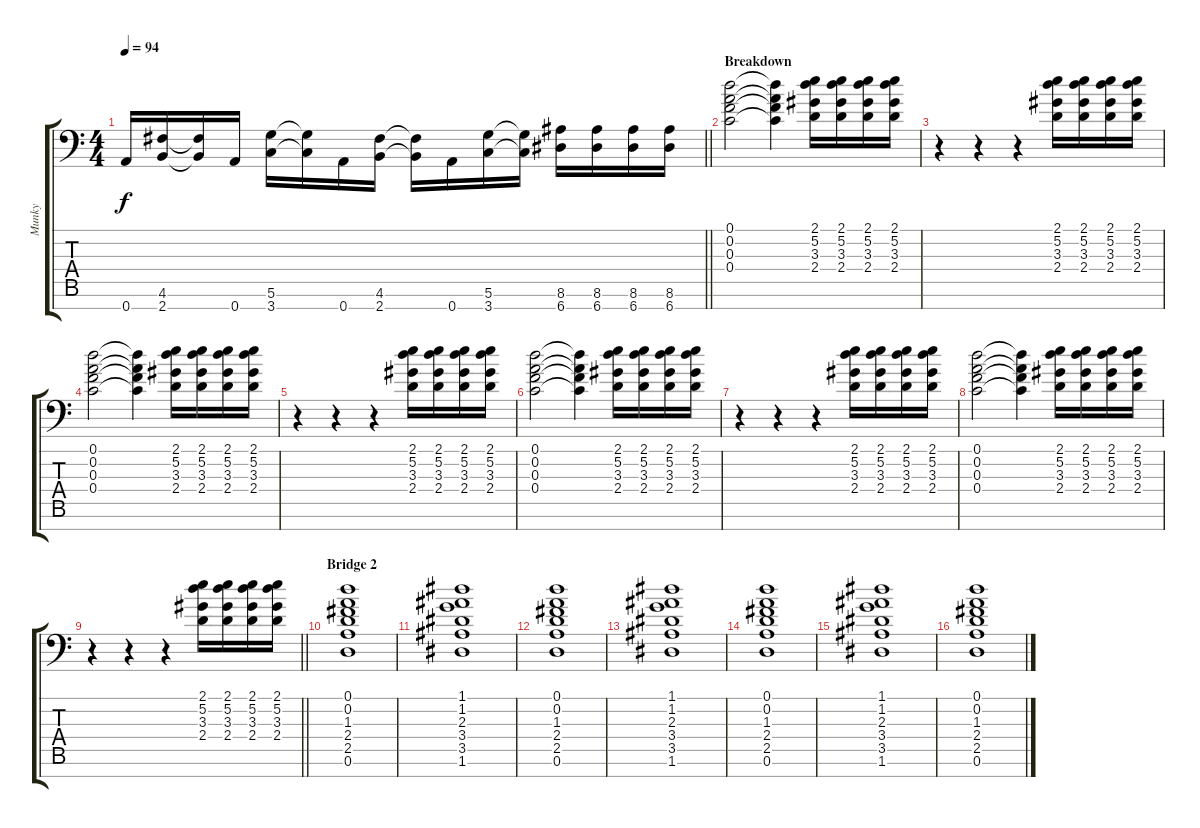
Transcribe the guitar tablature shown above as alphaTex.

\track ("Munky" "Munky") {instrument distortionguitar}
\staff {score tabs}
\tuning (D4 A3 F3 C3 G2 D2 A1) {hide}
\ts (4 4)
\tempo 94
\clef f4
\barLineRight lightlight
\ks c
0.7.16{dy f} (4.6 2.7).16 (4.6{t} 2.7{t}).16 0.7.16 (5.6 3.7).16 (5.6{t} 3.7{t}).16 0.7.16 (4.6 2.7).16 (4.6{t} 2.7{t}).16 0.7.16 (5.6 3.7).16 (5.6{t} 3.7{t}).16 (8.6 6.7).16 (8.6 6.7).16 (8.6 6.7).16 (8.6 6.7).16 |
\section ("" "Breakdown")
(0.1 0.2 0.3 0.4).2 (0.1{t} 0.2{t} 0.3{t} 0.4{t}).4 (2.1 5.2 3.3 2.4).16 (2.1 5.2 3.3 2.4).16 (2.1 5.2 3.3 2.4).16 (2.1 5.2 3.3 2.4).16 |
r.4 r.4 r.4 (2.1 5.2 3.3 2.4).16 (2.1 5.2 3.3 2.4).16 (2.1 5.2 3.3 2.4).16 (2.1 5.2 3.3 2.4).16 |
(0.1 0.2 0.3 0.4).2 (0.1{t} 0.2{t} 0.3{t} 0.4{t}).4 (2.1 5.2 3.3 2.4).16 (2.1 5.2 3.3 2.4).16 (2.1 5.2 3.3 2.4).16 (2.1 5.2 3.3 2.4).16 |
r.4 r.4 r.4 (2.1 5.2 3.3 2.4).16 (2.1 5.2 3.3 2.4).16 (2.1 5.2 3.3 2.4).16 (2.1 5.2 3.3 2.4).16 |
(0.1 0.2 0.3 0.4).2 (0.1{t} 0.2{t} 0.3{t} 0.4{t}).4 (2.1 5.2 3.3 2.4).16 (2.1 5.2 3.3 2.4).16 (2.1 5.2 3.3 2.4).16 (2.1 5.2 3.3 2.4).16 |
r.4 r.4 r.4 (2.1 5.2 3.3 2.4).16 (2.1 5.2 3.3 2.4).16 (2.1 5.2 3.3 2.4).16 (2.1 5.2 3.3 2.4).16 |
(0.1 0.2 0.3 0.4).2 (0.1{t} 0.2{t} 0.3{t} 0.4{t}).4 (2.1 5.2 3.3 2.4).16 (2.1 5.2 3.3 2.4).16 (2.1 5.2 3.3 2.4).16 (2.1 5.2 3.3 2.4).16 |
\barLineRight lightlight
r.4 r.4 r.4 (2.1 5.2 3.3 2.4).16 (2.1 5.2 3.3 2.4).16 (2.1 5.2 3.3 2.4).16 (2.1 5.2 3.3 2.4).16 |
\section ("" "Bridge 2")
(0.1 0.2 1.3 2.4 2.5 0.6).1 |
(1.1 1.2 2.3 3.4 3.5 1.6).1 |
(0.1 0.2 1.3 2.4 2.5 0.6).1 |
(1.1 1.2 2.3 3.4 3.5 1.6).1 |
(0.1 0.2 1.3 2.4 2.5 0.6).1 |
(1.1 1.2 2.3 3.4 3.5 1.6).1 |
(0.1 0.2 1.3 2.4 2.5 0.6).1
